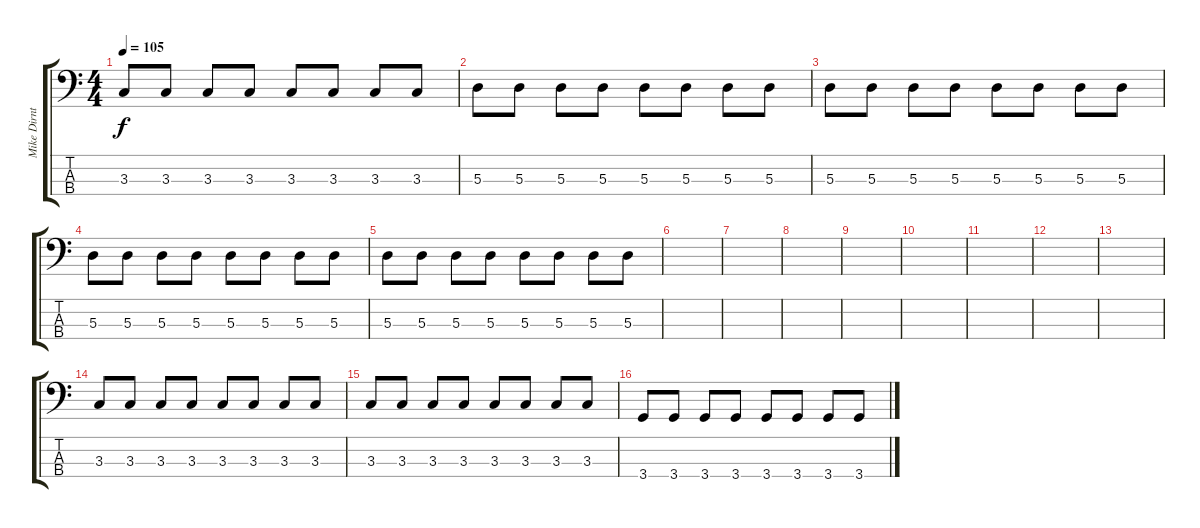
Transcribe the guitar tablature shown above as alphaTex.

\track ("Mike Dirnt" "Mike Dirnt") {instrument electricbassfinger}
\staff {score tabs}
\tuning (G2 D2 A1 E1) {hide}
\ts (4 4)
\tempo 105
\clef f4
\ks c
3.3.8{dy f} 3.3.8 3.3.8 3.3.8 3.3.8 3.3.8 3.3.8 3.3.8 |
5.3.8 5.3.8 5.3.8 5.3.8 5.3.8 5.3.8 5.3.8 5.3.8 |
5.3.8 5.3.8 5.3.8 5.3.8 5.3.8 5.3.8 5.3.8 5.3.8 |
5.3.8 5.3.8 5.3.8 5.3.8 5.3.8 5.3.8 5.3.8 5.3.8 |
5.3.8 5.3.8 5.3.8 5.3.8 5.3.8 5.3.8 5.3.8 5.3.8 |
|
|
|
|
|
|
|
|
3.3.8 3.3.8 3.3.8 3.3.8 3.3.8 3.3.8 3.3.8 3.3.8 |
3.3.8 3.3.8 3.3.8 3.3.8 3.3.8 3.3.8 3.3.8 3.3.8 |
3.4.8 3.4.8 3.4.8 3.4.8 3.4.8 3.4.8 3.4.8 3.4.8
